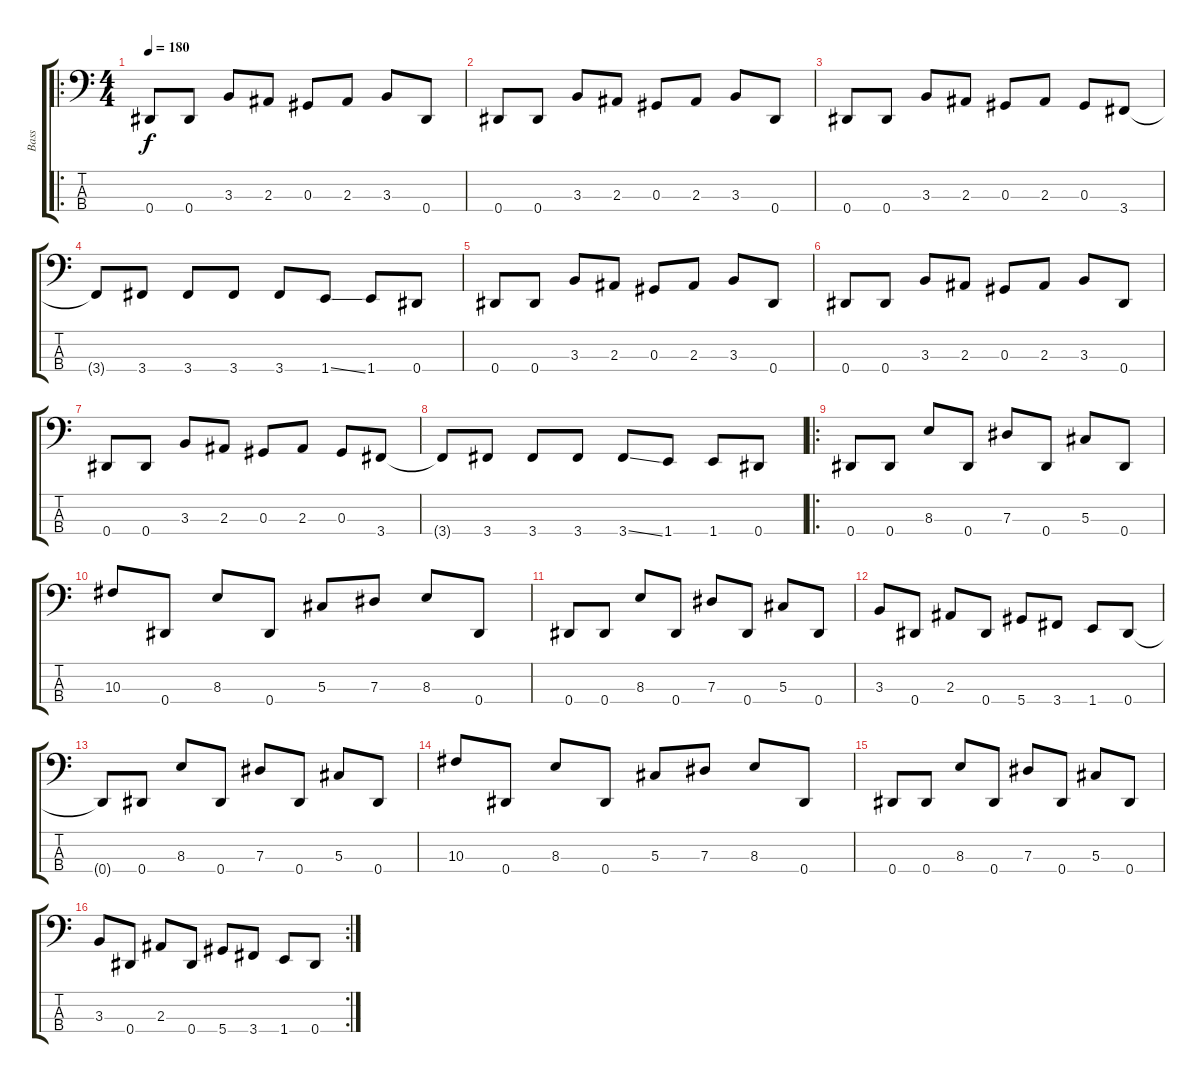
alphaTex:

\track ("Bass" "Bass") {instrument electricbasspick}
\staff {score tabs}
\tuning (Gb2 Db2 Ab1 Eb1) {hide}
\ro
\ts (4 4)
\tempo 180
\clef f4
\ks c
0.4.8{dy f} 0.4.8 3.3.8 2.3.8 0.3.8 2.3.8 3.3.8 0.4.8 |
0.4.8 0.4.8 3.3.8 2.3.8 0.3.8 2.3.8 3.3.8 0.4.8 |
0.4.8 0.4.8 3.3.8 2.3.8 0.3.8 2.3.8 0.3.8 3.4.8 |
3.4{t}.8 3.4.8 3.4.8 3.4.8 3.4.8 1.4{ss}.8 1.4.8 0.4.8 |
0.4.8 0.4.8 3.3.8 2.3.8 0.3.8 2.3.8 3.3.8 0.4.8 |
0.4.8 0.4.8 3.3.8 2.3.8 0.3.8 2.3.8 3.3.8 0.4.8 |
0.4.8 0.4.8 3.3.8 2.3.8 0.3.8 2.3.8 0.3.8 3.4.8 |
3.4{t}.8 3.4.8 3.4.8 3.4.8 3.4{ss}.8 1.4.8 1.4.8 0.4.8 |
\ro
0.4.8 0.4.8 8.3.8 0.4.8 7.3.8 0.4.8 5.3.8 0.4.8 |
10.3.8 0.4.8 8.3.8 0.4.8 5.3.8 7.3.8 8.3.8 0.4.8 |
0.4.8 0.4.8 8.3.8 0.4.8 7.3.8 0.4.8 5.3.8 0.4.8 |
3.3.8 0.4.8 2.3.8 0.4.8 5.4.8 3.4.8 1.4.8 0.4.8 |
0.4{t}.8 0.4.8 8.3.8 0.4.8 7.3.8 0.4.8 5.3.8 0.4.8 |
10.3.8 0.4.8 8.3.8 0.4.8 5.3.8 7.3.8 8.3.8 0.4.8 |
0.4.8 0.4.8 8.3.8 0.4.8 7.3.8 0.4.8 5.3.8 0.4.8 |
\rc 2
3.3.8 0.4.8 2.3.8 0.4.8 5.4.8 3.4.8 1.4.8 0.4.8
